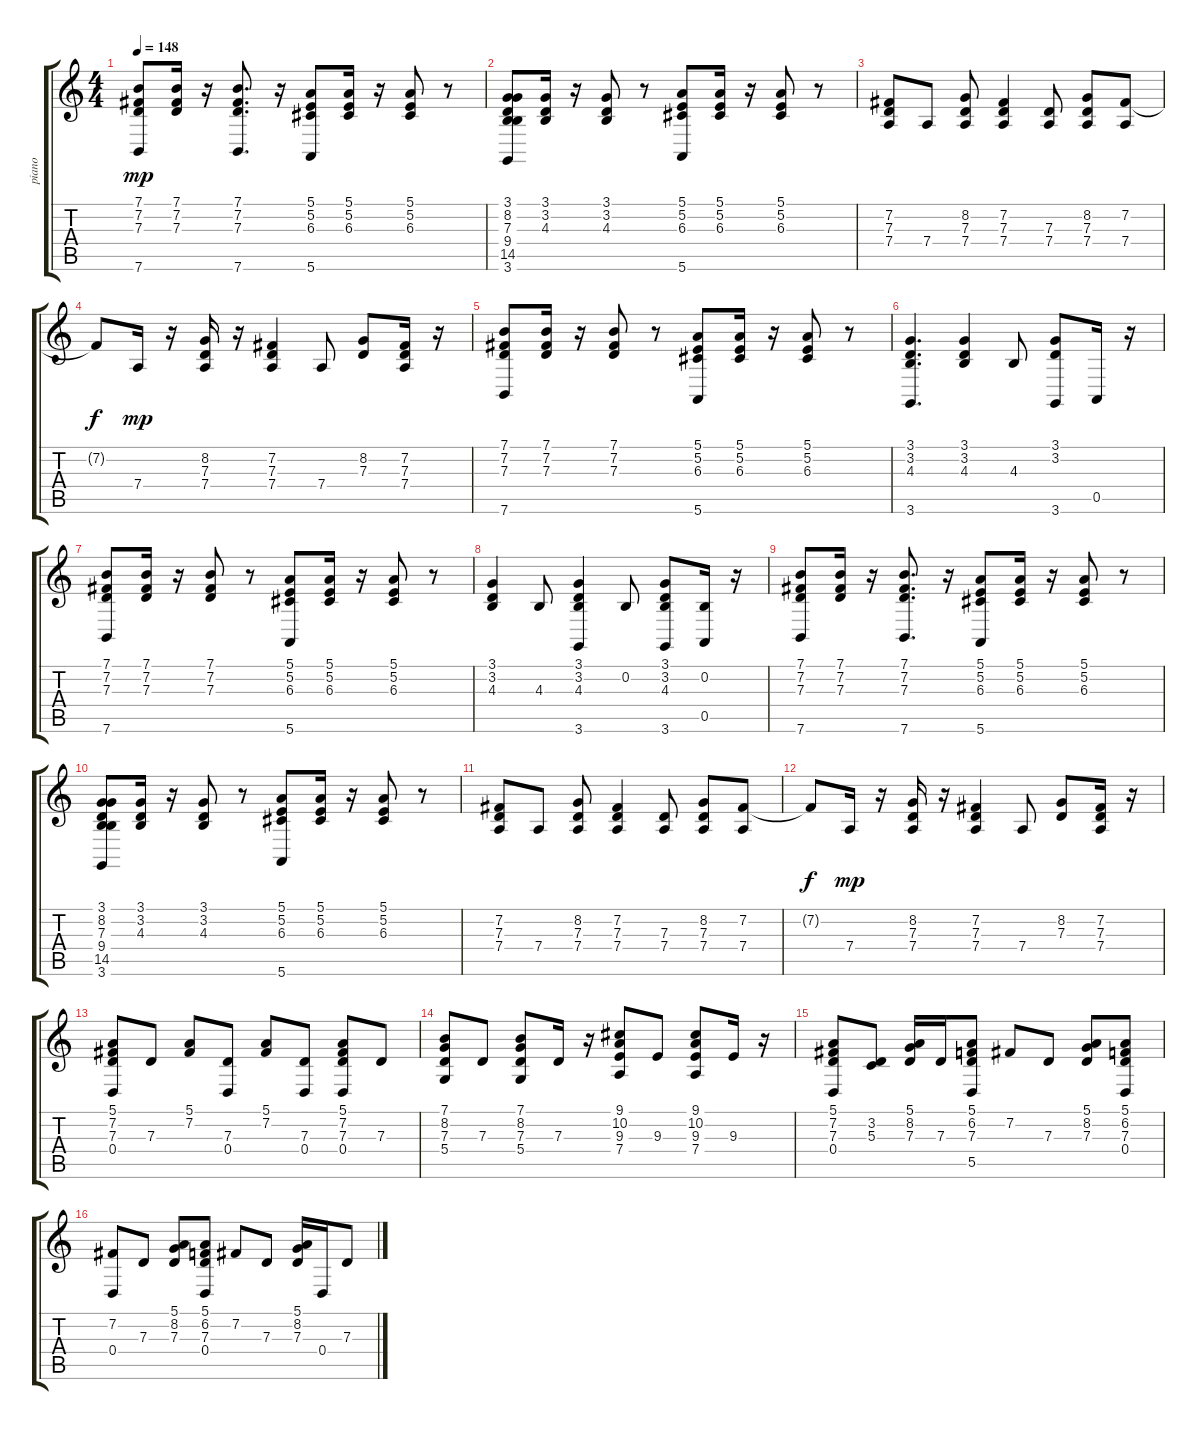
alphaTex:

\track ("piano" "piano") {instrument honkytonkpiano}
\staff {score tabs}
\tuning (E4 B3 G3 D3 A2 E2) {hide}
\ts (4 4)
\tempo 148
\clef g2
\ks c
(7.1 7.2 7.3 7.6).8{dy mp} (7.1 7.2 7.3).16 r.16 (7.1 7.2 7.3 7.6).8{d} r.16 (5.1 5.2 6.3 5.6).8 (5.1 5.2 6.3).16 r.16 (5.1 5.2 6.3).8 r.8 |
(3.1 8.2 7.3 9.4 14.5 3.6).8 (3.1 3.2 4.3).16 r.16 (3.1 3.2 4.3).8 r.8 (5.1 5.2 6.3 5.6).8 (5.1 5.2 6.3).16 r.16 (5.1 5.2 6.3).8 r.8 |
(7.2 7.3 7.4).8 7.4.8 (8.2 7.3 7.4).8 (7.2 7.3 7.4).4 (7.3 7.4).8 (8.2 7.3 7.4).8 (7.2 7.4).8 |
7.2{t}.8{dy f} 7.4.16{dy mp} r.16 (8.2 7.3 7.4).16 r.16 (7.2 7.3 7.4).4 7.4.8 (8.2 7.3).8 (7.2 7.3 7.4).16 r.16 |
(7.1 7.2 7.3 7.6).8 (7.1 7.2 7.3).16 r.16 (7.1 7.2 7.3).8 r.8 (5.1 5.2 6.3 5.6).8 (5.1 5.2 6.3).16 r.16 (5.1 5.2 6.3).8 r.8 |
(3.1 3.2 4.3 3.6).4{d} (3.1 3.2 4.3).4 4.3.8 (3.1 3.2 3.6).8 0.5.16 r.16 |
(7.1 7.2 7.3 7.6).8 (7.1 7.2 7.3).16 r.16 (7.1 7.2 7.3).8 r.8 (5.1 5.2 6.3 5.6).8 (5.1 5.2 6.3).16 r.16 (5.1 5.2 6.3).8 r.8 |
(3.1 3.2 4.3).4 4.3.8 (3.1 3.2 4.3 3.6).4 0.2.8 (3.1 3.2 4.3 3.6).8 (0.2 0.5).16 r.16 |
(7.1 7.2 7.3 7.6).8 (7.1 7.2 7.3).16 r.16 (7.1 7.2 7.3 7.6).8{d} r.16 (5.1 5.2 6.3 5.6).8 (5.1 5.2 6.3).16 r.16 (5.1 5.2 6.3).8 r.8 |
(3.1 8.2 7.3 9.4 14.5 3.6).8 (3.1 3.2 4.3).16 r.16 (3.1 3.2 4.3).8 r.8 (5.1 5.2 6.3 5.6).8 (5.1 5.2 6.3).16 r.16 (5.1 5.2 6.3).8 r.8 |
(7.2 7.3 7.4).8 7.4.8 (8.2 7.3 7.4).8 (7.2 7.3 7.4).4 (7.3 7.4).8 (8.2 7.3 7.4).8 (7.2 7.4).8 |
7.2{t}.8{dy f} 7.4.16{dy mp} r.16 (8.2 7.3 7.4).16 r.16 (7.2 7.3 7.4).4 7.4.8 (8.2 7.3).8 (7.2 7.3 7.4).16 r.16 |
(5.1 7.2 7.3 0.4).8 7.3.8 (5.1 7.2).8 (7.3 0.4).8 (5.1 7.2).8 (7.3 0.4).8 (5.1 7.2 7.3 0.4).8 7.3.8 |
(7.1 8.2 7.3 5.4).8 7.3.8 (7.1 8.2 7.3 5.4).8 7.3.16 r.16 (9.1 10.2 9.3 7.4).8 9.3.8 (9.1 10.2 9.3 7.4).8 9.3.16 r.16 |
(5.1 7.2 7.3 0.4).8 (3.2 5.3).8 (5.1 8.2 7.3).16 7.3.16 (5.1 6.2 7.3 5.5).8 7.2.8 7.3.8 (5.1 8.2 7.3).8 (5.1 6.2 7.3 0.4).8 |
(7.2 0.4).8 7.3.8 (5.1 8.2 7.3).8 (5.1 6.2 7.3 0.4).8 7.2.8 7.3.8 (5.1 8.2 7.3).16 0.4.16 7.3.8
